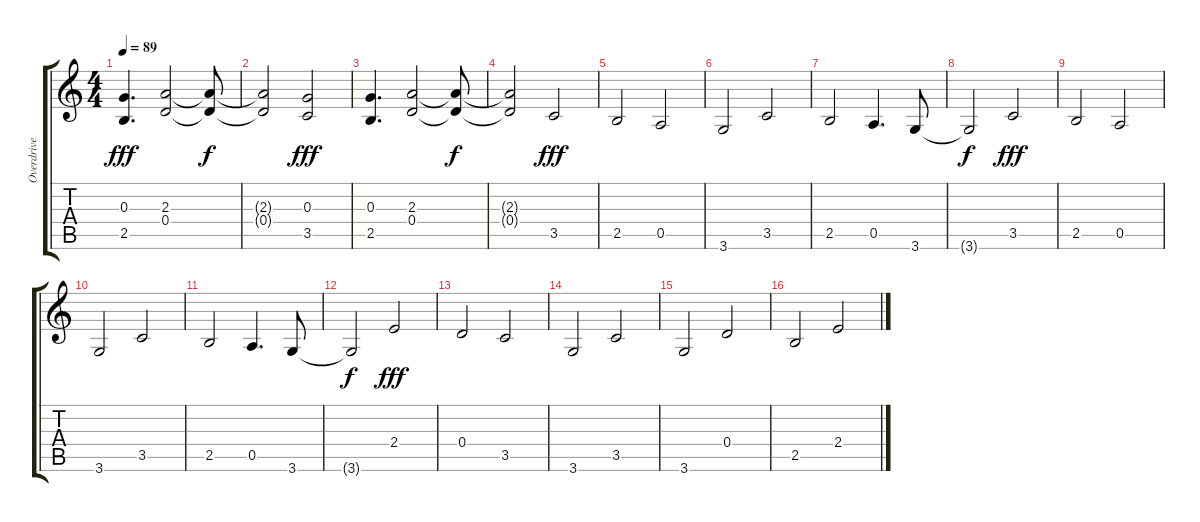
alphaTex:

\track ("Overdrive" "Overdrive") {instrument overdrivenguitar}
\staff {score tabs}
\tuning (E4 B3 G3 D3 A2 E2) {hide}
\ts (4 4)
\tempo 89
\clef g2
\ks c
(0.3 2.5).4{d dy fff} (2.3 0.4).2 (2.3{t} 0.4{t}).8{dy f} |
(2.3{t} 0.4{t}).2 (0.3 3.5).2{dy fff} |
(0.3 2.5).4{d} (2.3 0.4).2 (2.3{t} 0.4{t}).8{dy f} |
(2.3{t} 0.4{t}).2 3.5.2{dy fff} |
2.5.2 0.5.2 |
3.6.2 3.5.2 |
2.5.2 0.5.4{d} 3.6.8 |
3.6{t}.2{dy f} 3.5.2{dy fff} |
2.5.2 0.5.2 |
3.6.2 3.5.2 |
2.5.2 0.5.4{d} 3.6.8 |
3.6{t}.2{dy f} 2.4.2{dy fff} |
0.4.2 3.5.2 |
3.6.2 3.5.2 |
3.6.2 0.4.2 |
2.5.2 2.4.2
